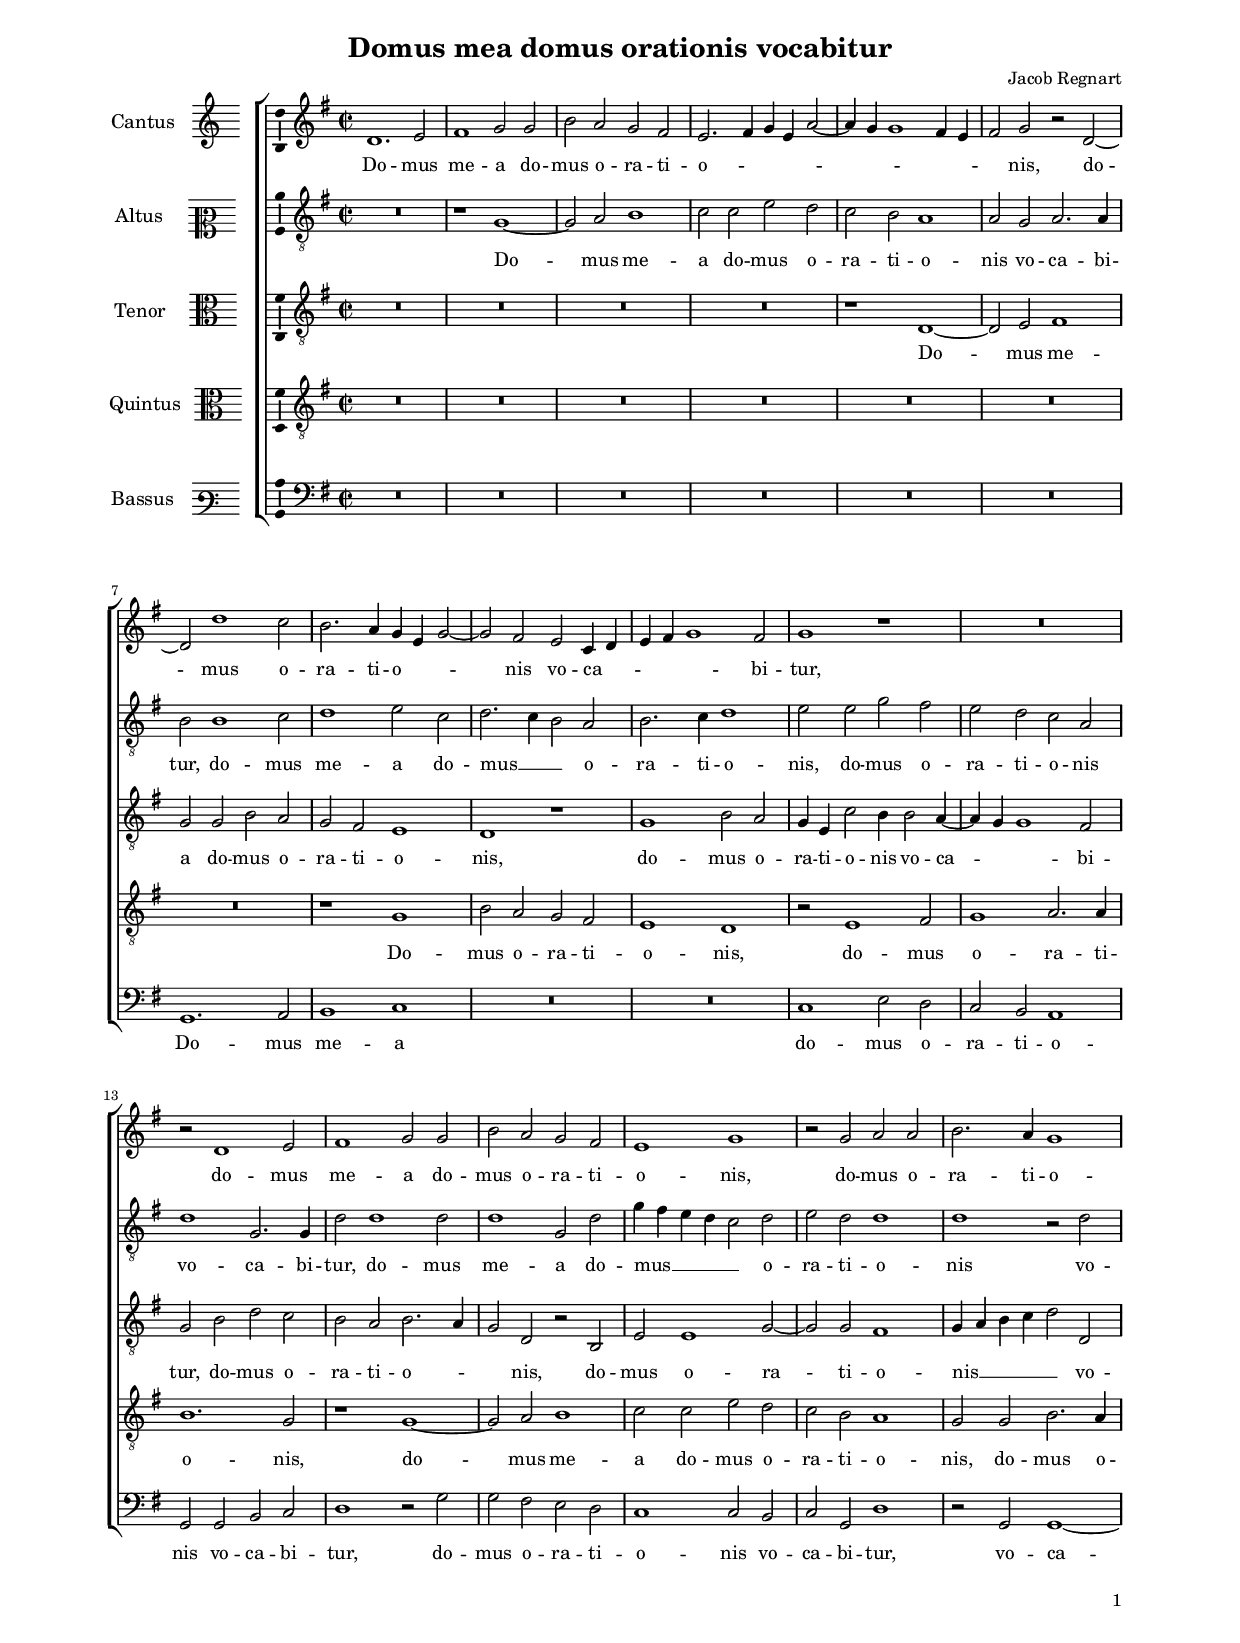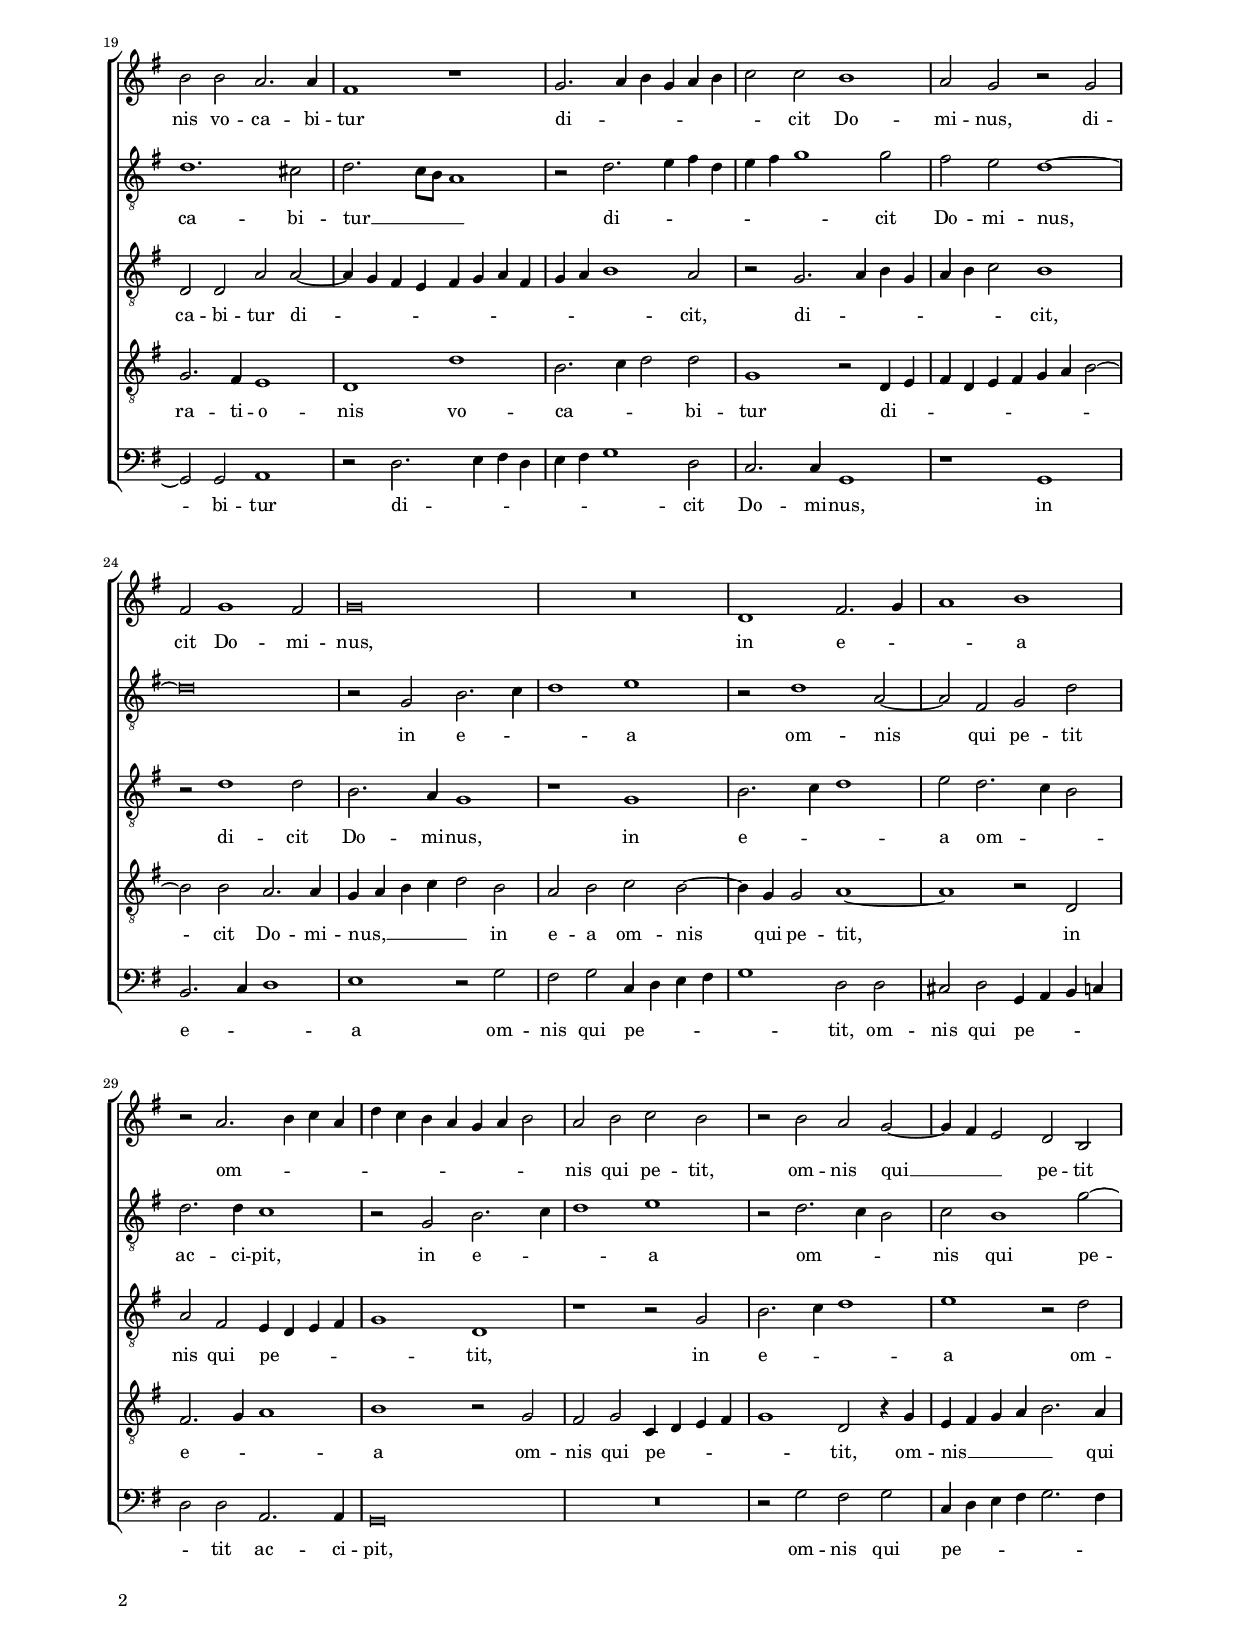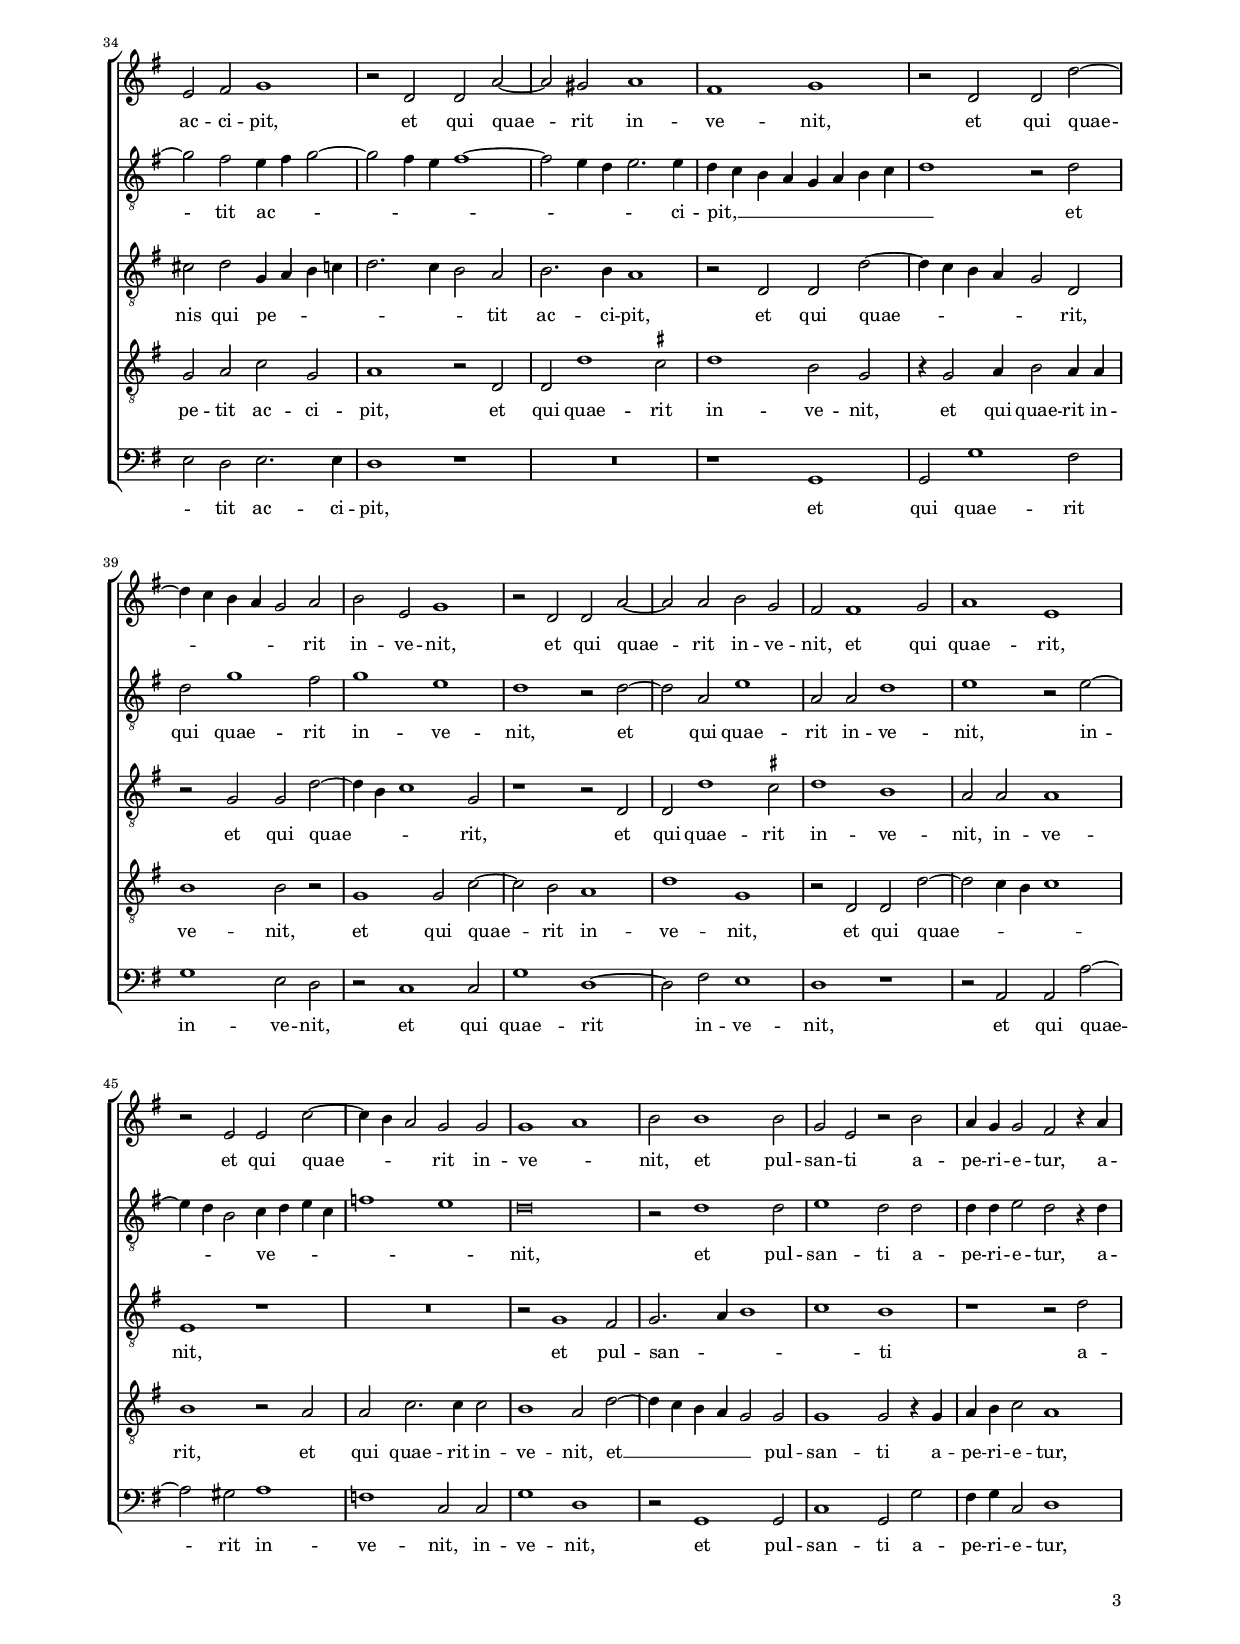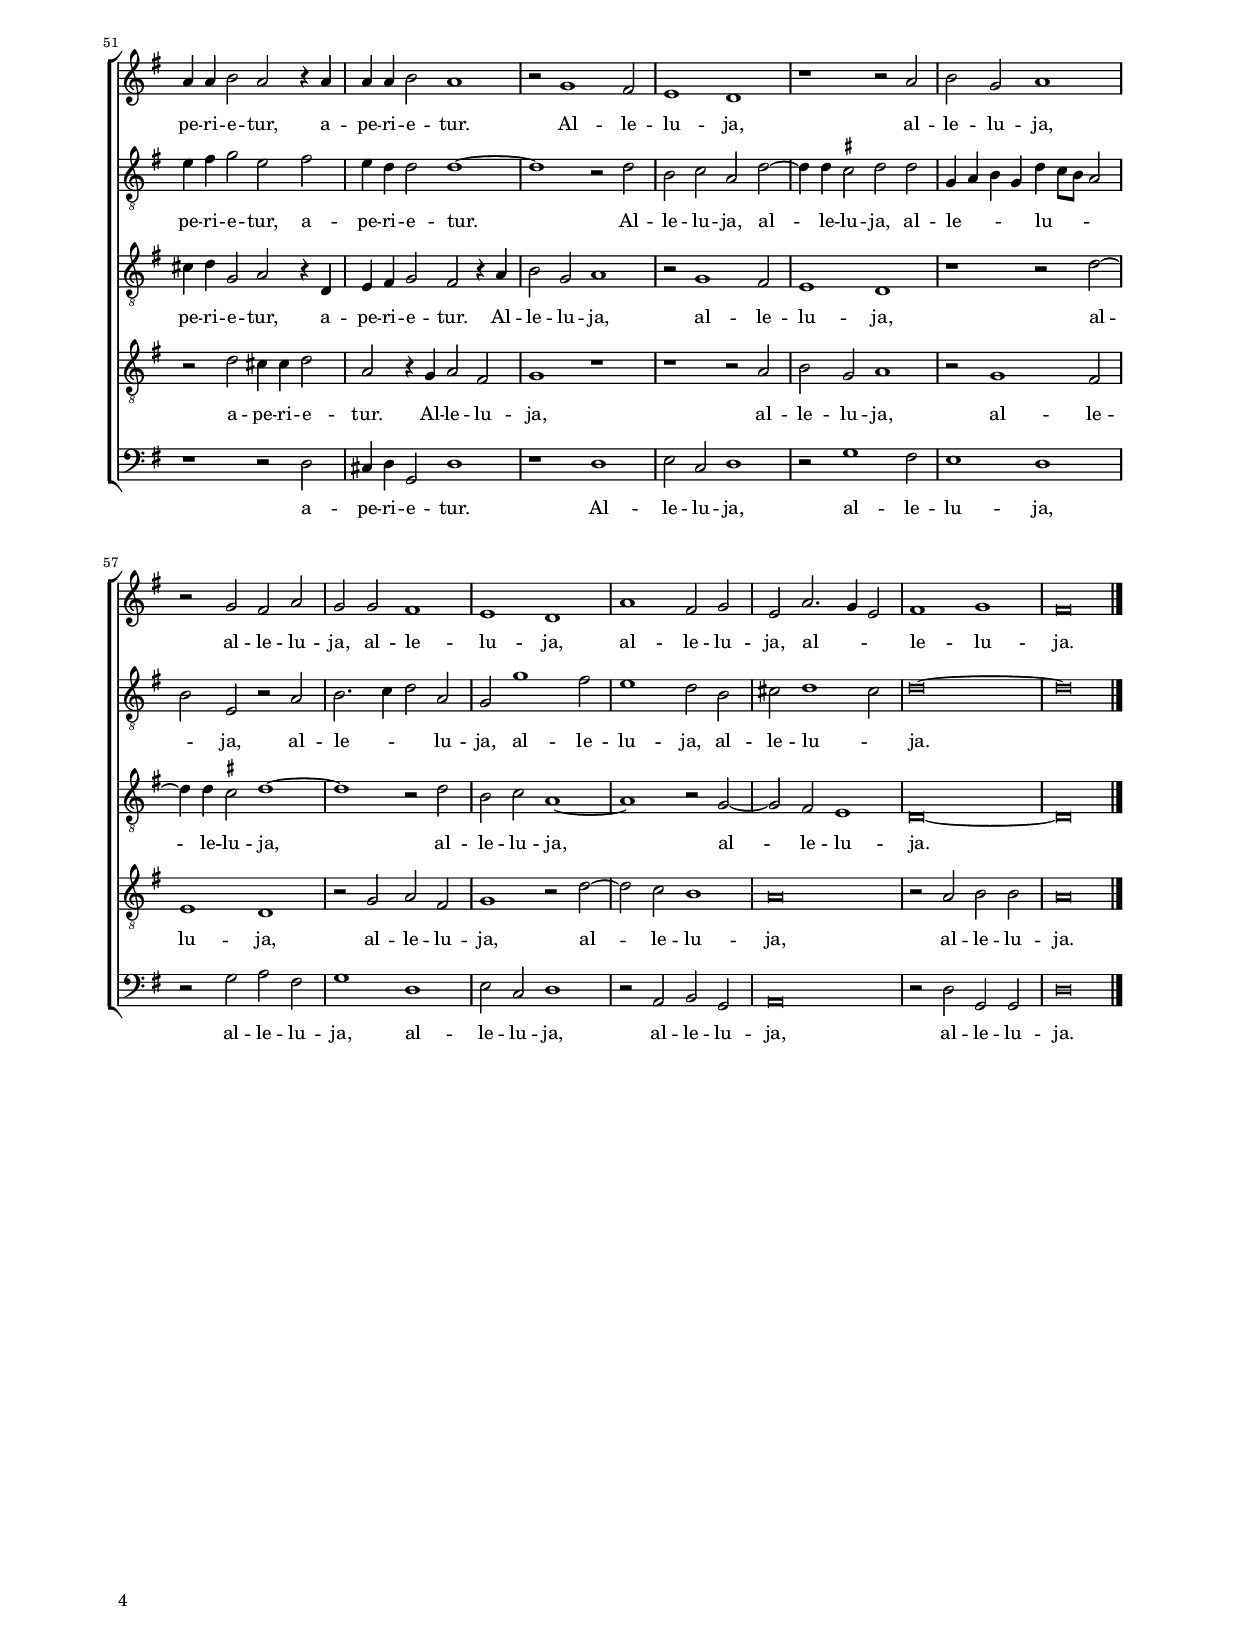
\header
{
  title="Domus mea domus orationis vocabitur"
  composer="Jacob Regnart"
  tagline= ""
}

\version "2.24.0"
\include "deutsch.ly"
#(set-global-staff-size 15)
% #(set-default-paper-size "letter")
#(ly:set-option 'point-and-click #f)


\paper
	{
	top-margin = 1.8 \cm
	bottom-margin = 1.2 \cm
	left-margin = 2 \cm
	right-margin = 2 \cm
	ragged-bottom = ##f
	ragged-last-bottom = ##t
	print-page-number = ##f
	score-system-spacing = #'((basic-distance . 16) (minimum-distance . 14) (padding . 5) (strechability . 150))
	system-system-spacing = #'((basic-distance . 16) (minimum-distance . 14) (padding . 5) (strechability . 150))
	oddFooterMarkup=\markup   \fill-line { "" \fromproperty #'page:page-number-string }
	evenFooterMarkup=\markup  \fill-line { \fromproperty #'page:page-number-string "" }
	last-bottom-spacing = #'((basic-distance . 12) (minimum-distance . 7) (padding . 4))
%	systems-per-page = 3
%	min-systems-per-page = 3
%	print-all-headers = ##t
%	print-first-page-number = ##t
%	first-page-number = 1
	}

	
global = {
	\key c \major
	\time 2/2 \set Score.measureLength = #(ly:make-moment 2/1)
	\skip 1*2*63 \bar "|."
	}

	ficta = { \once \set suggestAccidentals = ##t }

	forget = #(define-music-function (music) (ly:music?) #{
		\accidentalStyle forget
		$music
		\accidentalStyle default
		#})


incipitcantus = \markup { \score {
	{
	\set Staff.instrumentName = \markup { \fontsize #1 "Cantus" }
	\key c \major
	\clef violin
	s4 \bar ""
	}
	\layout  {
	raggedright = ##t
	indent = 1.6 \cm
	line-width = 2.4\cm
	\context { \Staff \remove Time_signature_engraver }
	\override Staff.Clef.Y-extent = #'(0 . 0)
	}} \hspace #1 }

      
incipitaltus = \markup { \score {
	{
	\set Staff.instrumentName = \markup { \fontsize #1 "Altus" }
	\key c \major
	\clef mezzosoprano
	s4 \bar ""
	}
	\layout  {
	raggedright = ##t
	indent = 1.6 \cm
	line-width = 2.4\cm
	\context { \Staff \remove Time_signature_engraver }
	\override Staff.Clef.Y-extent = #'(0 . 0)
	}} \hspace #1 }


incipittenor = \markup { \score {
	{
	\set Staff.instrumentName = \markup { \fontsize #1 "Tenor" }
	\key c \major
	\clef alto
	s4 \bar ""
	}
	\layout  {
	raggedright = ##t
	indent = 1.6 \cm
	line-width = 2.4\cm
	\context { \Staff \remove Time_signature_engraver }
	\override Staff.Clef.Y-extent = #'(0 . 0)
	}} \hspace #1 }
      
      
incipitquintus = \markup { \score {
	{
	\set Staff.instrumentName = \markup { \fontsize #1 "Quintus" }
	\key c \major
	\clef alto
	s4 \bar ""
	}
	\layout  {
	raggedright = ##t
	indent = 1.6 \cm
	line-width = 2.4\cm
	\context { \Staff \remove Time_signature_engraver }
	\override Staff.Clef.Y-extent = #'(0 . 0)
	}} \hspace #1 }
      
      
incipitbassus = \markup { \score {
	{
	\set Staff.instrumentName = \markup { \fontsize #1 "Bassus" }
	\key c \major
	\clef varbaritone
	s4 \bar ""
	}
	\layout  {
	raggedright = ##t
	indent = 1.6 \cm
	line-width = 2.4\cm
	\context { \Staff \remove Time_signature_engraver }
	\override Staff.Clef.Y-extent = #'(0 . 0)
	}} \hspace #1 }


cantus =  \relative c''
	{
	g1. a2
	h1 c2 c
	e2 d c h
	a2. h4 c a d2~
%5
	d4 c c1 h4 a |
	h2 c r g~
	g2 g'1 f2
	e2. d4 c a c2~
	c2 h a f4 g
%10
	a4 h c1 h2 |
	c1 r
	R\breve
	r2 g1 a2
	h1 c2 c
%15
	e2 d c h |
	a1 c
	r2 c d d
	e2. d4 c1
	e2 e d2. d4
%20
	h1 r |
	c2. d4 e c d e
	f2 f e1
	d2 c r c
	h2 c1 h2
%25
	c\breve |
	R\breve
	g1 h2. c4
	d1 e
	r2 d2. e4 f d
%30
	g4 f e d c d e2 |
	d2 e f e
	r2 e d c~
	c4 h a2 g e
	a2 h c1
%35
	r2 g g d'~ |
	d2 cis d1
	h1 c
	r2 g g g'~
	g4 f e d c2 d
%40
	e2 a, c1 |
	r2 g g d'~
	d2 d e c
	h2 h1 c2
	d1 a
%45
	r2 a a f'~ |
	f4 e d2 c c
	c1 d
	e2 e1 e2
	c2 a r e'
%50
	d4 c c2 h r4 d |
	d4 d e2 d r4 d
	d4 d e2 d1
	r2 c1 h2
	a1 g
%55
	r1 r2 d' |
	e2 c d1
	r2 c h d
	c2 c h1
	a1 g
%60
	d'1 h2 c |
	a2 d2. c4 a2
	h1 c
	h\breve |
	}


altus =  \relative c'
	{
	R\breve
	r1 c~
	c2 d e1
	f2 f a g
%5
	f2 e d1 |
	d2 c d2. d4
	e2 e1 f2
	g1 a2 f
	g2. f4 e2 d
%10
	e2. f4 g1 |
	a2 a c h
	a2 g f d
	g1 c,2. c4
	g'2 g1 g2
%15
	g1 c,2 g' |
	c4 h a g f2 g
	a2 g g1
	g1 r2 g
	g1. fis2
%20
	g2. f8 e d1 |
	r2 g2. a4 h g
	a4 h c1 c2
	h2 a g1~
	g\breve
%25
	r2 c, e2. f4 |
	g1 a
	r2 g1 d2~
	d2 h c g'
	g2. g4 f1
%30
	r2 c e2. f4 |
	g1 a
	r2 g2. f4 e2
	f2 e1 c'2~
	c2 h a4 h c2~
%35
	c2 h4 a h1~ |
	h2 a4 g a2. a4
	g4 f e d c d e f
	g1 r2 g
	g2 c1 h2
%40
	c1 a |
	g1 r2 g~
	g2 d2 a'1
	d,2 d g1
	a1 r2 a~
%45
	a4 g e2 f4 g a f |
	b1 a
	g\breve
	r2 g1 g2
	a1 g2 g
%50
	g4 g a2 g r4 g |
	a4 h c2 a h
	a4 g g2 g1~
	g1 r2 g
	e2 f d g~
%55
	g4 g \ficta fis2 g g |
	c,4 d e c g'4 f8 e d2
	e2 a, r d
	e2. f4 g2 d
	c2 c'1 h2
%60
	a1 g2 e |
	fis2 g1 fis2
	g\breve~
	g\breve |
	}


tenor =  \relative c'
	{
	R\breve
	R\breve
	R\breve
	R\breve
%5
	r1 g~ |
	g2 a h1
	c2 c e d
	c2 h a1
	g1 r
%10
	c1 e2 d |
	c4 a f'2 e4 e2 d4~
	d4 c c1 h2
	c2 e g f
	e2 d e2. d4
%15
	c2 g r e |
	a2 a1 c2~
	c2 c h1
	c4 d e f g2 g,
	g2 g d' d~
%20
	d4 c h a h c d h |
	c4 d e1 d2
	r2 c2. d4 e c
	d4 e f2 e1
	r2 g1 g2
%25
	e2. d4 c1 |
	r1 c
	e2. f4 g1
	a2 g2. f4 e2
	d2 h a4 g a h
%30
	c1 g |
	r1 r2 c
	e2. f4 g1
	a1 r2 g
	fis2 g c,4 d e f
%35
	g2. f4 e2 d |
	e2. e4 d1
	r2 g, g g'~
	g4 f e d c2 g
	r2 c c g'~
%40
	g4 e f1 c2 |
	r1 r2 g
	g2 g'1 \ficta fis2
	g1 e
	d2 d d1
%45
	a1 r |
	R\breve
	r2 c1 h2
	c2. d4 e1
	f1 e
%50
	r1 r2 g |
	fis4 g c,2 d r4 g,
	a4 h c2 h r4 d
	e2 c d1
	r2 c1 h2
%55
	a1 g |
	r1 r2 g'~
	g4 g \ficta fis2 g1~
	g1 r2 g
	e2 f d1~
%60
	d1 r2 c~ |
	c2 h a1
	g\breve~
	g\breve |
	}


quintus  =  \relative c'
	{
	R\breve
	R\breve
	R\breve
	R\breve
%5
	R\breve |
	R\breve
	R\breve
	r1 c
	e2 d c h
%10
	a1 g |
	r2 a1 h2
	c1 d2. d4
	e1. c2
	r1 c~
%15
	c2 d e1 |
	f2 f a g
	f2 e d1
	c2 c e2. d4
	c2. h4 a1
%20
	g1 g' |
	e2. f4 g2 g
	c,1 r2 g4 a
	h4 g a h c d e2~
	e2 e d2. d4
%25
	c4 d e f g2 e |
	d2 e f e~
	e4 c c2 d1~
	d1 r2 g,
	h2. c4 d1
%30
	e1 r2 c |
	h2 c f,4 g a h
	c1 g2 r4 c
	a4 h c d e2. d4
	c2 d f c
%35
	d1  r2 g, |
	g2 g'1 \ficta fis2
	g1 e2 c
	r4 c2 d4 e2 d4 d
	e1 e2 r
%40
	c1 c2 f~ |
	f2 e d1
	g1 c,
	r2 g g g'~
	g2 f4 e f1
%45
	e1 r2 d |
	d2 f2. f4 f2
	e1 d2 g~
	g4 f e d c2 c
	c1 c2 r4 c
%50
	d4 e f2 d1 |
	r2 g fis4 fis g2
	d2 r4 c d2 h
	c1 r
	r1 r2 d
%55
	e2 c d1 |
	r2 c1 h2
	a1 g
	r2 c d h
	c1 r2 g'~
%60
	g2 f e1 |
	d\breve
	r2 d e e
	d\breve |
	}


bassus  =  \relative c
	{
	R\breve
	R\breve
	R\breve
	R\breve
%5
	R\breve |
	R\breve
	c1. d2
	e1 f
	R\breve
%10
	R\breve |
	f1 a2 g
	f2 e d1
	c2 c e f
	g1 r2 c
%15
	c2 h a g |
	f1 f2 e
	f2 c g'1
	r2 c, c1~
	c2 c d1
%20
	r2 g2. a4 h g |
	a4 h c1 g2
	f2. f4 c1
	r1 c
	e2. f4 g1
%25
	a1 r2 c |
	h2 c f,4 g a h
	c1 g2 g
	fis2 g c,4 d e f
	g2 g d2. d4
%30
	c\breve |
	R\breve
	r2 c' h c
	f,4 g a h c2. h4
	a2 g a2. a4
%35
	g1 r |
	R\breve
	r1 c,
	c2 c'1 h2
	c1 a2 g
%40
	r2 f1 f2 |
	c'1 g~
	g2 h a1
	g1 r
	r2 d d d'~
%45
	d2 cis d1 |
	b1 f2 f
	c'1 g
	r2 c,1 c2
	f1 c2 c'
%50
	h4 c f,2 g1 |
	r1 r2 g
	fis4 g c,2 g'1
	r1 g
	a2 f g1
%55
	r2 c1 h2 |
	a1 g
	r2 c d h
	c1 g
	a2 f g1
%60
	r2 d e c |
	d\breve
	r2 g c, c
	g'\breve |
	}


lyricscantus = \lyricmode {
	Do -- mus me -- a do -- mus o -- ra -- ti -- o -- _ _ _ _ _ _ _ _ _ nis,
        do -- mus o -- ra -- ti -- o -- _ _ nis vo -- ca -- _ _ _ _ bi -- tur,
        do -- mus me -- a do -- mus o -- ra -- ti -- o -- nis,
        do -- mus o -- ra -- ti -- o -- nis vo -- ca -- bi -- tur
        di -- _ _ _ _ _ _ cit Do -- mi -- nus,
        di -- cit Do -- mi -- nus,
        in e -- _ _ a om -- _ _ _ _ _ _ _ _ _ _ nis qui pe -- tit,
        om -- nis qui __ _ _  pe -- tit
        ac -- ci -- pit,
        et qui quae -- rit in -- ve -- nit,
        et qui quae -- _ _ _ _ rit in -- ve -- nit,
        et qui quae -- rit in -- ve -- nit,
        et qui quae -- rit,
        et qui quae -- _ _ rit in -- ve -- _ nit,
        et pul -- san -- ti a -- pe -- ri -- e -- tur,
        a -- pe -- ri -- e -- tur,
        a -- pe -- ri -- e -- tur.
        Al -- le -- lu -- ja,
        al -- le -- lu -- ja,
        al -- le -- lu -- ja,
        al -- le -- lu -- ja,
        al -- le -- lu -- ja,
        al -- _ _ le -- lu -- ja.
	}


lyricsaltus = \lyricmode {
	Do -- mus me -- a do -- mus o -- ra -- ti -- o -- nis vo -- ca -- bi -- tur,
        do -- mus me -- a do -- mus __ _ _ o -- ra -- ti -- o -- nis,
        do -- mus o -- ra -- ti -- o -- nis vo -- ca -- bi -- tur,
        do -- mus me -- a do -- mus __ _ _ _ _ o -- ra -- ti -- o -- nis vo -- ca -- bi -- tur __ _ _ _
        di -- _ _ _ _ _ _ cit Do -- mi -- nus,
        in e -- _ _ a om -- nis qui pe -- tit
        ac -- ci -- pit,
        in e -- _ _ a om -- _ _ nis qui pe -- tit
        ac -- _ _ _ _ _ _ _ _ ci -- pit, __ _ _ _ _ _ _ _ _
        et qui quae -- rit in -- ve -- nit,
        et qui quae -- rit in -- ve -- nit,
        in -- _ _ ve -- _ _ _ _ _ nit,
        et pul -- san -- ti a -- pe -- ri -- e -- tur,
        a -- pe -- ri -- e -- tur,
        a -- pe -- ri -- e -- tur.
        Al -- le -- lu -- ja,
        al -- le -- lu -- ja,
        al -- le -- _ _ _ lu -- _ _ _ _ ja,
        al -- le -- _ _ lu -- ja,
        al -- le -- lu -- ja,
        al -- le -- lu -- _ ja.
	}


lyricstenor = \lyricmode {
	Do -- mus me -- a do -- mus o -- ra -- ti -- o -- nis,
        do -- mus o -- ra -- ti -- o -- nis vo -- ca -- _ _ bi -- tur,
        do -- mus o -- ra -- ti -- o -- _ _ nis,
        do -- mus o -- ra -- ti -- o -- nis __ _ _ _ _ vo -- ca -- bi -- tur
        di -- _ _ _ _ _ _ _ _ _ _ cit,
        di -- _ _ _ _ _ _ cit,
        di -- cit Do -- mi -- nus,
        in e -- _ _ a om -- _ _ nis qui pe -- _ _ _ _ tit,
        in e -- _ _ a om -- nis qui pe -- _ _ _ _ _ _ tit
        ac -- ci -- pit,
        et qui quae -- _ _ _ _ rit,
        et qui quae -- _ _ rit,
        et qui quae -- rit in -- ve -- nit,
        in -- ve -- nit,
        et pul -- san -- _ _ _ ti a -- pe -- ri -- e -- tur,
        a -- pe -- ri -- e -- tur.
        Al -- le -- lu -- ja,
        al -- le -- lu -- ja,
        al -- le -- lu -- ja,
        al -- le -- lu -- ja,
        al -- le -- lu -- ja.
	}


lyricsquintus = \lyricmode {
	Do -- mus o -- ra -- ti -- o -- nis,
        do -- mus o -- ra -- ti -- o -- nis,
        do -- mus me -- a do -- mus o -- ra -- ti -- o -- nis,
        do -- mus o -- ra -- ti -- o -- nis vo -- ca -- _ _ bi -- tur
        di -- _ _ _ _ _ _ _ _ cit Do -- mi -- nus, __ _ _ _ _ 
        in e -- a om -- nis qui pe -- tit,
        in e -- _ _ a om -- nis qui pe -- _ _ _ _ tit,
        om -- nis __ _ _ _ _ qui pe -- tit
        ac -- ci -- pit,
        et qui quae -- rit in -- ve -- nit,
        et qui quae -- rit in -- ve -- nit,
        et qui quae -- rit in -- ve -- nit,
        et qui quae -- _ _ _ rit,
        et qui quae -- rit in -- ve -- nit,
        et __ _ _ _ _ pul -- san -- ti a -- pe -- ri -- e -- tur,
        a -- pe -- ri -- e -- tur.
        Al -- le -- lu -- ja,
        al -- le -- lu -- ja,
        al -- le -- lu -- ja,
        al -- le -- lu -- ja,
        al -- le -- lu -- ja,
        al -- le -- lu -- ja.
	}


lyricsbassus = \lyricmode {
	Do -- mus me -- a do -- mus o -- ra -- ti -- o -- nis vo -- ca -- bi -- tur,
        do -- mus o -- ra -- ti -- o -- nis vo -- ca -- bi -- tur,
        vo -- ca -- bi -- tur
        di -- _ _ _ _ _ _ cit Do -- mi -- nus,
        in e -- _ _ a om -- nis qui pe -- _ _ _ _ tit,
        om -- nis qui pe -- _ _ _ _ tit
        ac -- ci -- pit,
        om -- nis qui pe -- _ _ _ _ _ _ tit
        ac -- ci -- pit,
        et qui quae -- rit in -- ve -- nit,
        et qui quae -- rit in -- ve -- nit,
        et qui quae -- rit in -- ve -- nit,
        in -- ve -- nit,
        et pul -- san -- ti a -- pe -- ri -- e -- tur,
        a -- pe -- ri -- e -- tur.
        Al -- le -- lu -- ja,
        al -- le -- lu -- ja,
        al -- le -- lu -- ja,
        al -- le -- lu -- ja,
        al -- le -- lu -- ja,
        al -- le -- lu -- ja.
	}


\score
{  
	\transpose c g, {
	\new ChoirStaff \with { \override StaffGrouper.staff-staff-spacing.basic-distance = #12 }
	<<

	\new Staff << \global
	\new Voice="v1" {
		\set Staff.instrumentName=\incipitcantus
%		\set Staff.instrumentName= "S"
		\set Staff.midiInstrument = "reed organ"
		\clef violin
		\cantus }
	\new Lyrics \lyricsto "v1" {\lyricscantus }
	>>


	\new Staff << \global
	\new Voice="v2" {
		\set Staff.instrumentName=\incipitaltus
%		\set Staff.instrumentName= "A"
		\set Staff.midiInstrument = "reed organ"
		\clef "G_8" 
		\altus}
	\new Lyrics \lyricsto "v2" {\lyricsaltus }
	>>


	\new Staff << \global
	\new Voice="v3" {
		\set Staff.instrumentName=\incipittenor
%		\set Staff.instrumentName= "T"
		\set Staff.midiInstrument = "reed organ"
		\clef "G_8"
		\tenor }
	\new Lyrics \lyricsto "v3" {\lyricstenor }
	>>


	\new Staff << \global
	\new Voice="v5" {
		\set Staff.instrumentName=\incipitquintus
%		\set Staff.instrumentName= "Q"
		\set Staff.midiInstrument = "reed organ"
		\clef "G_8"
		\quintus}
	\new Lyrics \lyricsto "v5" {\lyricsquintus }
	>>


	\new Staff << \global
	\new Voice="v4" {
		\set Staff.instrumentName=\incipitbassus
%		\set Staff.instrumentName= "B"
		\set Staff.midiInstrument = "reed organ"
		\clef bass 
		\bassus }
	\new Lyrics \lyricsto "v4" {\lyricsbassus}
	>>

	>>
	} % transpose

	\layout
	{
	indent = 2.5\cm
	\context { \Lyrics \override VerticalAxisGroup.nonstaff-relatedstaff-spacing.padding = #1.5 }
%	\context { \Lyrics \override LyricText.font-size = #1 }
	\context { \Staff \override TimeSignature.break-visibility = #end-of-line-invisible }
	\context { \Staff \consists Ambitus_engraver }
	\context { \Score \override BarNumber.padding = #2 }
	\context { \Voice \override NoteHead.style = #'baroque }
	}

\midi
	{
    	\tempo 2 = 90
	}

}


% EOF
